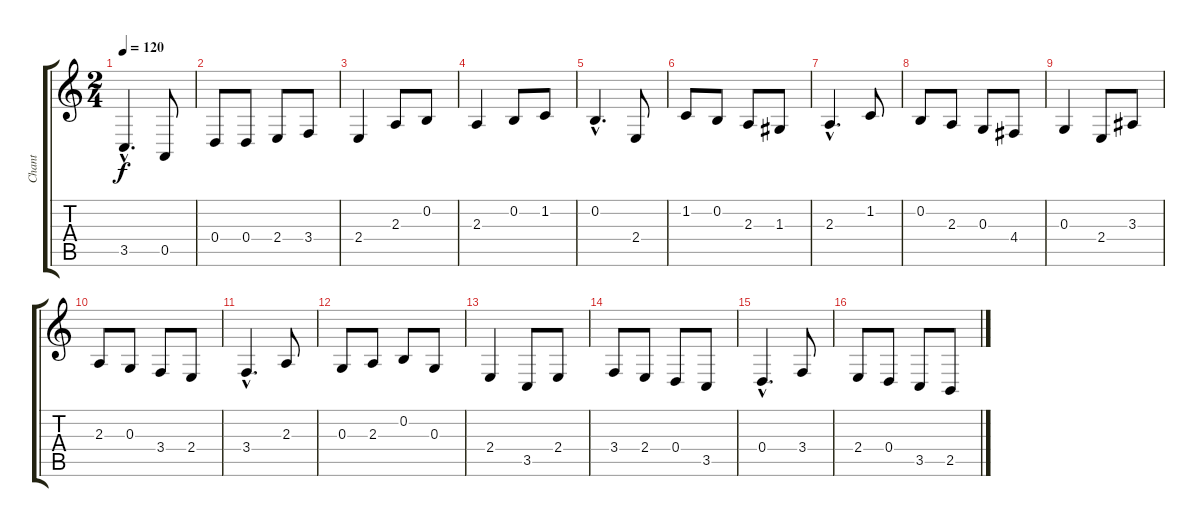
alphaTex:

\track ("Chant" "Chant") {instrument trombone}
\staff {score tabs}
\tuning (E4 B3 G3 D3 A2 E2) {hide}
\ts (2 4)
\tempo 120
\clef g2
\ks c
3.5{hac}.4{d dy f} 0.5.8 |
0.4.8 0.4.8 2.4.8 3.4.8 |
2.4.4 2.3.8 0.2.8 |
2.3.4 0.2.8 1.2.8 |
0.2{hac}.4{d} 2.4.8 |
1.2.8 0.2.8 2.3.8 1.3.8 |
2.3{hac}.4{d} 1.2.8 |
0.2.8 2.3.8 0.3.8 4.4.8 |
0.3.4 2.4.8 3.3.8 |
2.3.8 0.3.8 3.4.8 2.4.8 |
3.4{hac}.4{d} 2.3.8 |
0.3.8 2.3.8 0.2.8 0.3.8 |
2.4.4 3.5.8 2.4.8 |
3.4.8 2.4.8 0.4.8 3.5.8 |
0.4{hac}.4{d} 3.4.8 |
2.4.8 0.4.8 3.5.8 2.5.8
